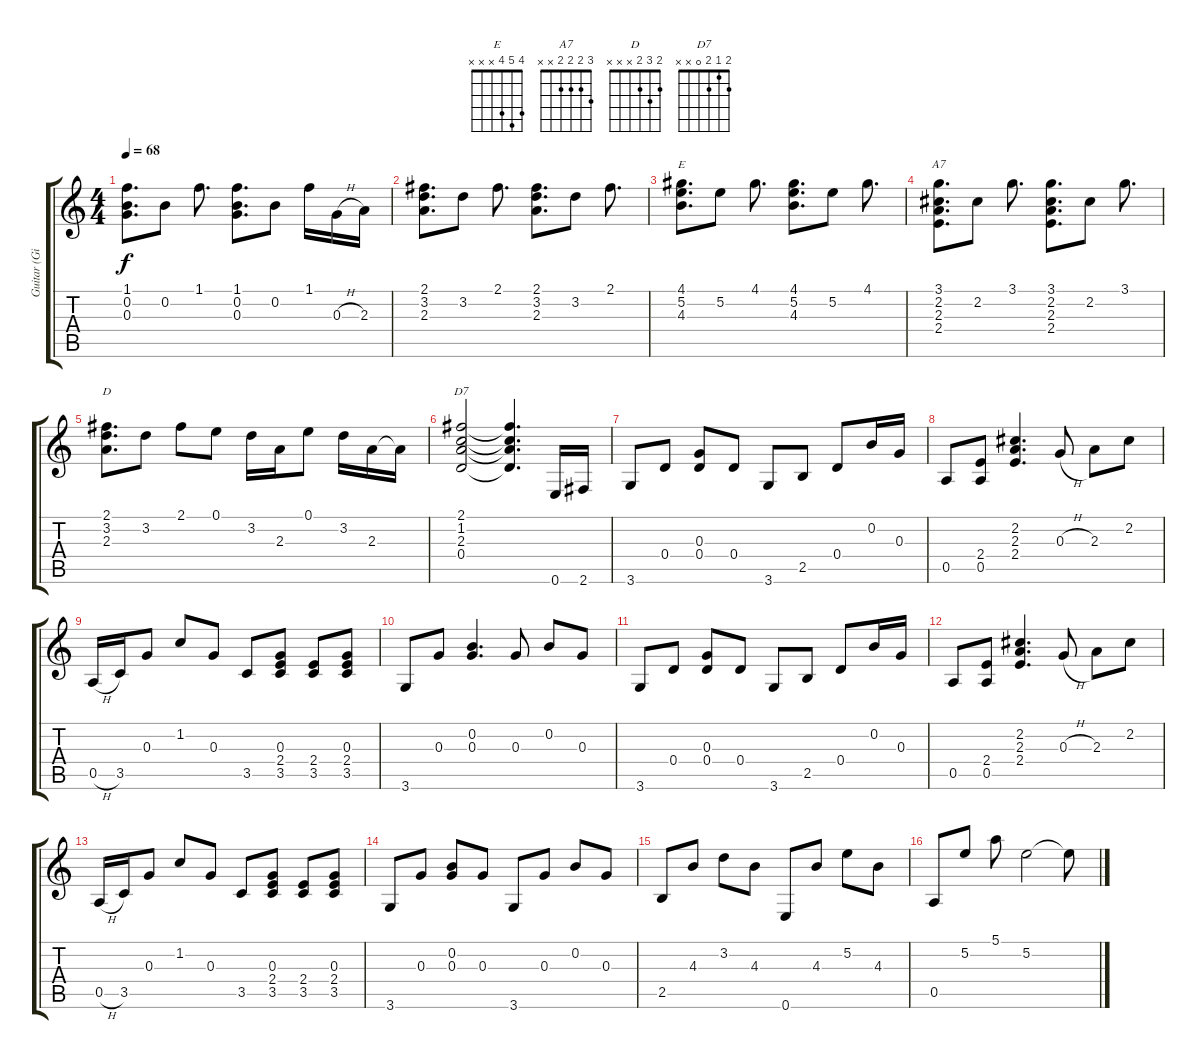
\track ("Guitar (Gilmour)" "Guitar (Gi") {instrument electricguitarjazz}
\staff {score tabs}
\tuning (E4 B3 G3 D3 A2 E2) {hide}
\chord ("E" 4 5 4 x x x)
\chord ("A7" 3 2 2 2 x x)
\chord ("D" 2 3 2 x x x)
\chord ("D7" 2 1 2 0 x x)
\ts (4 4)
\tempo 68
\clef g2
\ks c
(1.1 0.2 0.3).8{d dy f} 0.2.8 1.1.8{d} (1.1 0.2 0.3).8{d} 0.2.8 1.1.16 0.3{h}.16 2.3.16 |
(2.1 3.2 2.3).8{d} 3.2.8 2.1.8{d} (2.1 3.2 2.3).8{d} 3.2.8 2.1.8{d} |
(4.1 5.2 4.3).8{d ch "E"} 5.2.8 4.1.8{d} (4.1 5.2 4.3).8{d} 5.2.8 4.1.8{d} |
(3.1 2.2 2.3 2.4).8{d ch "A7"} 2.2.8 3.1.8{d} (3.1 2.2 2.3 2.4).8{d} 2.2.8 3.1.8{d} |
(2.1 3.2 2.3).8{d ch "D"} 3.2.8 2.1.8 0.1.8 3.2.16 2.3.16 0.1.8 3.2.16 2.3.16 2.3{t}.16 |
(2.1 1.2 2.3 0.4).2{ch "D7"} (2.1{t} 1.2{t} 2.3{t} 0.4{t}).4{d} 0.6.16 2.6.16 |
3.6.8 0.4.8 (0.3 0.4).8 0.4.8 3.6.8 2.5.8 0.4.8 0.2.16 0.3.16 |
0.5.8 (2.4 0.5).8 (2.2 2.3 2.4).4{d} 0.3{h}.8 2.3.8 2.2.8 |
0.5{h}.16 3.5.16 0.3.8 1.2.8 0.3.8 3.5.8 (0.3 2.4 3.5).8 (2.4 3.5).8 (0.3 2.4 3.5).8 |
3.6.8 0.3.8 (0.2 0.3).4{d} 0.3.8 0.2.8 0.3.8 |
3.6.8 0.4.8 (0.3 0.4).8 0.4.8 3.6.8 2.5.8 0.4.8 0.2.16 0.3.16 |
0.5.8 (2.4 0.5).8 (2.2 2.3 2.4).4{d} 0.3{h}.8 2.3.8 2.2.8 |
0.5{h}.16 3.5.16 0.3.8 1.2.8 0.3.8 3.5.8 (0.3 2.4 3.5).8 (2.4 3.5).8 (0.3 2.4 3.5).8 |
3.6.8 0.3.8 (0.2 0.3).8 0.3.8 3.6.8 0.3.8 0.2.8 0.3.8 |
2.5.8 4.3.8 3.2.8 4.3.8 0.6.8 4.3.8 5.2.8 4.3.8 |
0.5.8 5.2.8 5.1.8 5.2.2 5.2{t}.8
